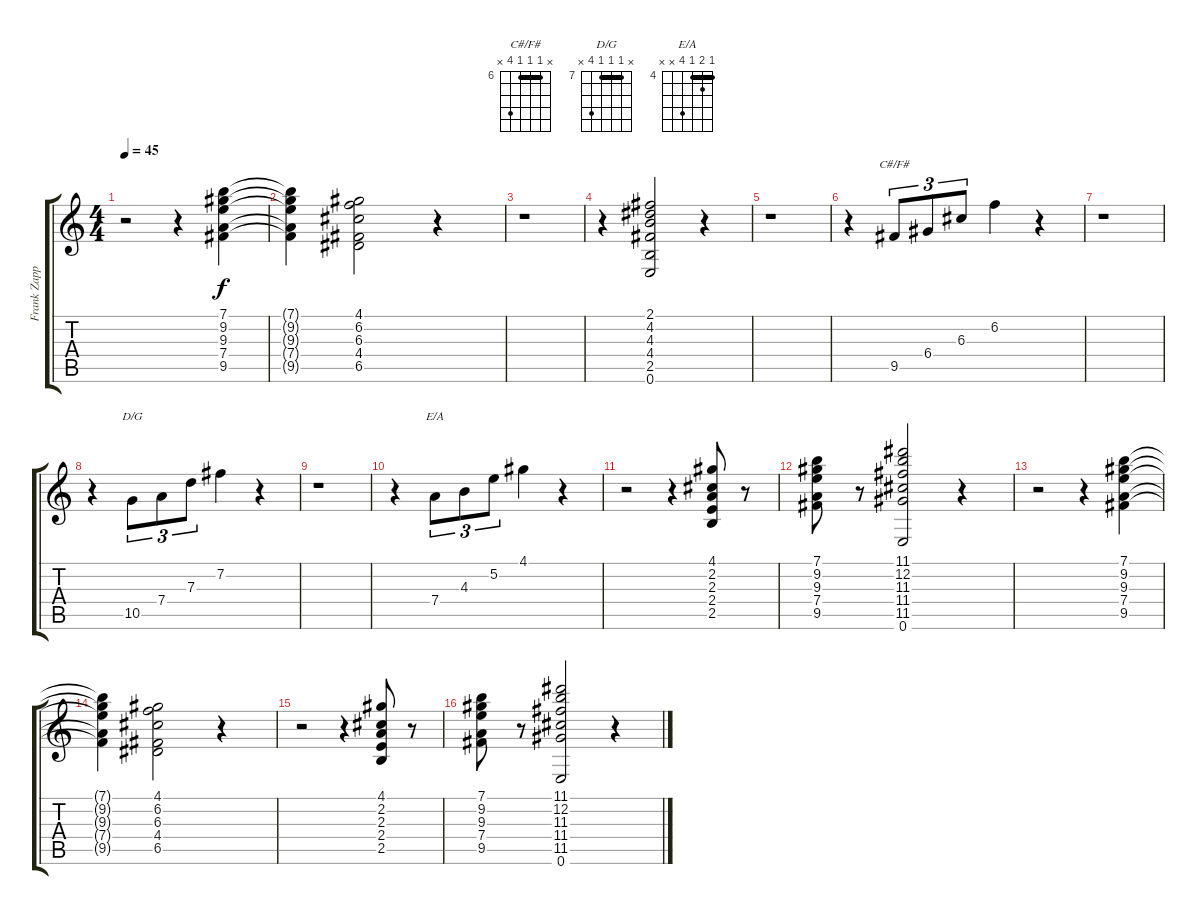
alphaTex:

\track ("Frank Zappa" "Frank Zapp") {instrument electricguitarclean}
\staff {score tabs}
\tuning (E4 B3 G3 D3 A2 E2) {hide}
\chord ("C#/F#" x 6 6 6 9 x) {firstfret 6 barre 6}
\chord ("D/G" x 7 7 7 10 x) {firstfret 7 barre 7}
\chord ("E/A" 4 5 4 7 x x) {firstfret 4 barre 4}
\ts (4 4)
\tempo 45
\clef g2
\ks c
r.2{dy f} r.4 (7.1 9.2 9.3 7.4 9.5).4 |
(7.1{t} 9.2{t} 9.3{t} 7.4{t} 9.5{t}).4 (4.1 6.2 6.3 4.4 6.5).2 r.4 |
r.1 |
r.4 (2.1 4.2 4.3 4.4 2.5 0.6).2 r.4 |
r.1 |
r.4 9.5.8{tu (3 2) ch "C#/F#"} 6.4.8{tu (3 2)} 6.3.8{tu (3 2)} 6.2.4 r.4 |
r.1 |
r.4 10.5.8{tu (3 2) ch "D/G"} 7.4.8{tu (3 2)} 7.3.8{tu (3 2)} 7.2.4 r.4 |
r.1 |
r.4 7.4.8{tu (3 2) ch "E/A"} 4.3.8{tu (3 2)} 5.2.8{tu (3 2)} 4.1.4 r.4 |
r.2 r.4 (4.1 2.2 2.3 2.4 2.5).8 r.8 |
(7.1 9.2 9.3 7.4 9.5).8 r.8 (11.1 12.2 11.3 11.4 11.5 0.6).2 r.4 |
r.2 r.4 (7.1 9.2 9.3 7.4 9.5).4 |
(7.1{t} 9.2{t} 9.3{t} 7.4{t} 9.5{t}).4 (4.1 6.2 6.3 4.4 6.5).2 r.4 |
r.2 r.4 (4.1 2.2 2.3 2.4 2.5).8 r.8 |
(7.1 9.2 9.3 7.4 9.5).8 r.8 (11.1 12.2 11.3 11.4 11.5 0.6).2 r.4
